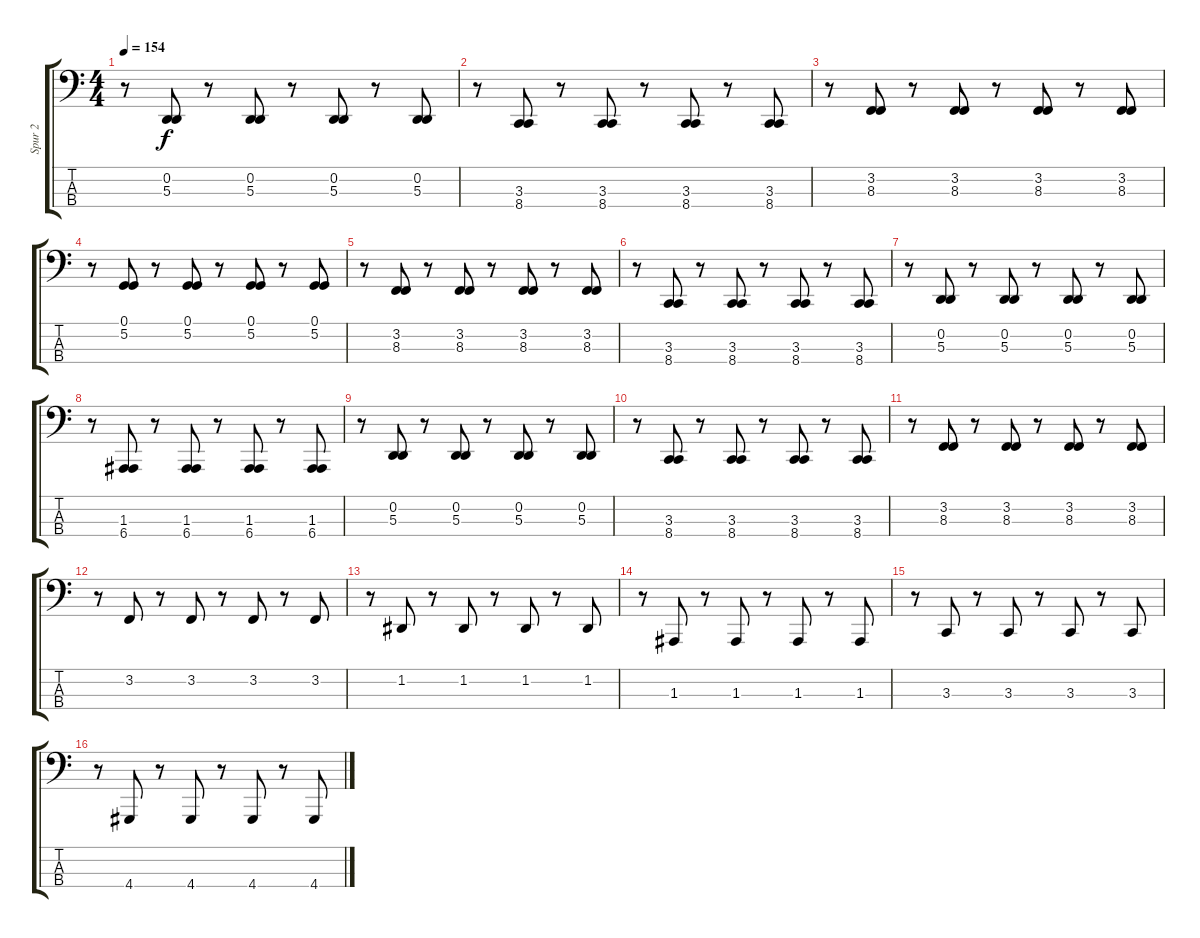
\track ("Spur 2" "Spur 2") {instrument acousticgrandpiano}
\staff {score tabs}
\tuning (G2 D2 A1 E1) {hide}
\ts (4 4)
\tempo 154
\clef f4
\ks c
r.8{dy f} (0.2 5.3).8 r.8 (0.2 5.3).8 r.8 (0.2 5.3).8 r.8 (0.2 5.3).8 |
r.8 (3.3 8.4).8 r.8 (3.3 8.4).8 r.8 (3.3 8.4).8 r.8 (3.3 8.4).8 |
r.8 (3.2 8.3).8 r.8 (3.2 8.3).8 r.8 (3.2 8.3).8 r.8 (3.2 8.3).8 |
r.8 (0.1 5.2).8 r.8 (0.1 5.2).8 r.8 (0.1 5.2).8 r.8 (0.1 5.2).8 |
r.8 (3.2 8.3).8 r.8 (3.2 8.3).8 r.8 (3.2 8.3).8 r.8 (3.2 8.3).8 |
r.8 (3.3 8.4).8 r.8 (3.3 8.4).8 r.8 (3.3 8.4).8 r.8 (3.3 8.4).8 |
r.8 (0.2 5.3).8 r.8 (0.2 5.3).8 r.8 (0.2 5.3).8 r.8 (0.2 5.3).8 |
r.8 (1.3 6.4).8 r.8 (1.3 6.4).8 r.8 (1.3 6.4).8 r.8 (1.3 6.4).8 |
r.8 (0.2 5.3).8 r.8 (0.2 5.3).8 r.8 (0.2 5.3).8 r.8 (0.2 5.3).8 |
r.8 (3.3 8.4).8 r.8 (3.3 8.4).8 r.8 (3.3 8.4).8 r.8 (3.3 8.4).8 |
r.8 (3.2 8.3).8 r.8 (3.2 8.3).8 r.8 (3.2 8.3).8 r.8 (3.2 8.3).8 |
r.8 3.2.8 r.8 3.2.8 r.8 3.2.8 r.8 3.2.8 |
r.8 1.2.8 r.8 1.2.8 r.8 1.2.8 r.8 1.2.8 |
r.8 1.3.8 r.8 1.3.8 r.8 1.3.8 r.8 1.3.8 |
r.8 3.3.8 r.8 3.3.8 r.8 3.3.8 r.8 3.3.8 |
r.8 4.4.8 r.8 4.4.8 r.8 4.4.8 r.8 4.4.8
